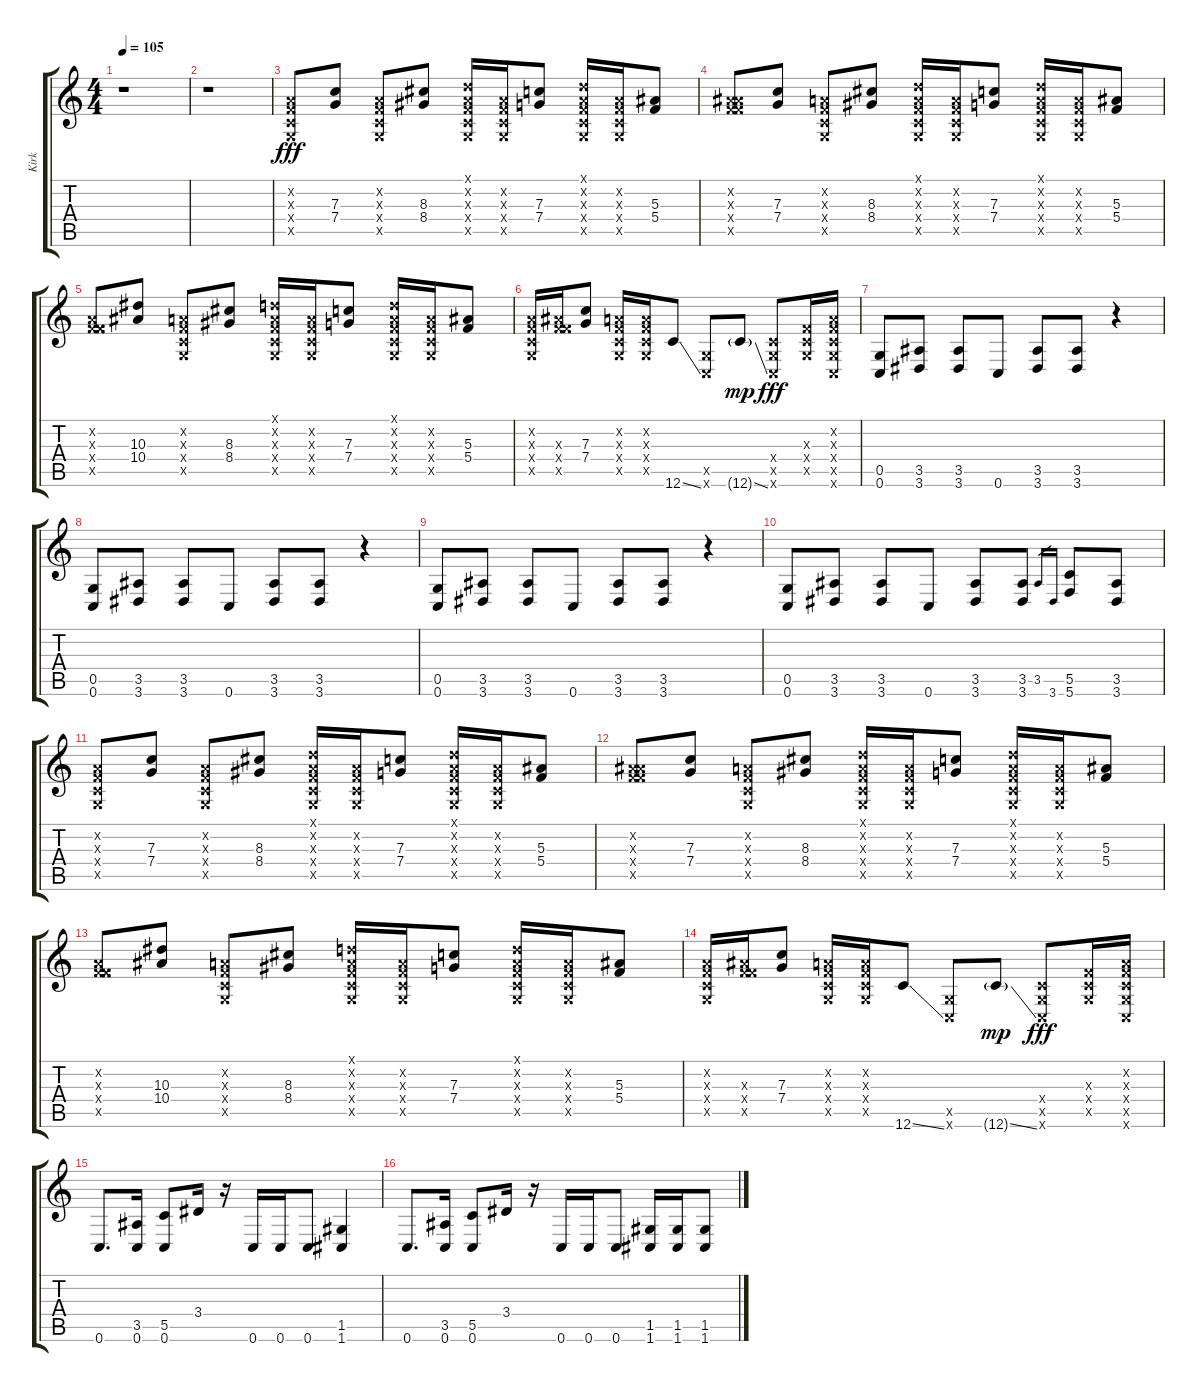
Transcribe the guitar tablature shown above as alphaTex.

\track ("Kirk" "Kirk") {instrument overdrivenguitar}
\staff {score tabs}
\tuning (D4 A3 F3 C3 G2 C2) {hide}
\ts (4 4)
\tempo 105
\clef g2
\ks c
r.1{dy fff} |
r.1 |
(0.2{x} 0.3{x} 0.4{x} 0.5{x}).8 (7.3 7.4).8 (0.2{x} 0.3{x} 0.4{x} 0.5{x}).8 (8.3 8.4).8 (0.1{x} 0.2{x} 0.3{x} 0.4{x} 0.5{x}).16 (0.2{x} 0.3{x} 0.4{x} 0.5{x}).16 (7.3 7.4).8 (0.1{x} 0.2{x} 0.3{x} 0.4{x} 0.5{x}).16 (0.2{x} 0.3{x} 0.4{x} 0.5{x}).16 (5.3 5.4).8 |
(0.2{x} 0.3{x} 10.4{x} 10.5{x}).8 (7.3 7.4).8 (0.2{x} 0.3{x} 0.4{x} 0.5{x}).8 (8.3 8.4).8 (0.1{x} 0.2{x} 0.3{x} 0.4{x} 0.5{x}).16 (0.2{x} 0.3{x} 0.4{x} 0.5{x}).16 (7.3 7.4).8 (0.1{x} 0.2{x} 0.3{x} 0.4{x} 0.5{x}).16 (0.2{x} 0.3{x} 0.4{x} 0.5{x}).16 (5.3 5.4).8 |
(0.2{x} 0.3{x} 5.4{x} 10.5{x}).8 (10.3 10.4).8 (0.2{x} 0.3{x} 0.4{x} 0.5{x}).8 (8.3 8.4).8 (0.1{x} 0.2{x} 0.3{x} 0.4{x} 0.5{x}).16 (0.2{x} 0.3{x} 0.4{x} 0.5{x}).16 (7.3 7.4).8 (0.1{x} 0.2{x} 0.3{x} 0.4{x} 0.5{x}).16 (0.2{x} 0.3{x} 0.4{x} 0.5{x}).16 (5.3 5.4).8 |
(0.2{x} 0.3{x} 0.4{x} 0.5{x}).16 (0.3{x} 10.4{x} 10.5{x}).16 (7.3 7.4).8 (0.2{x} 0.3{x} 0.4{x} 0.5{x}).16 (0.2{x} 0.3{x} 0.4{x} 0.5{x}).16 12.6{ss}.8 (0.5{x} 0.6{x}).8 12.6{ss g}.8{dy mp} (0.4{x} 0.5{x} 0.6{x}).8{dy fff} (0.3{x} 0.4{x} 0.5{x}).16 (0.2{x} 0.3{x} 0.4{x} 0.5{x} 0.6{x}).16 |
(0.5 0.6).8 (3.5 3.6).8 (3.5 3.6).8 0.6.8 (3.5 3.6).8 (3.5 3.6).8 r.4 |
(0.5 0.6).8 (3.5 3.6).8 (3.5 3.6).8 0.6.8 (3.5 3.6).8 (3.5 3.6).8 r.4 |
(0.5 0.6).8 (3.5 3.6).8 (3.5 3.6).8 0.6.8 (3.5 3.6).8 (3.5 3.6).8 r.4 |
(0.5 0.6).8 (3.5 3.6).8 (3.5 3.6).8 0.6.8 (3.5 3.6).8 (3.5 3.6).8 3.5.16{gr} 3.6.16{gr} (5.5 5.6).8 (3.5 3.6).8 |
(0.2{x} 0.3{x} 0.4{x} 0.5{x}).8 (7.3 7.4).8 (0.2{x} 0.3{x} 0.4{x} 0.5{x}).8 (8.3 8.4).8 (0.1{x} 0.2{x} 0.3{x} 0.4{x} 0.5{x}).16 (0.2{x} 0.3{x} 0.4{x} 0.5{x}).16 (7.3 7.4).8 (0.1{x} 0.2{x} 0.3{x} 0.4{x} 0.5{x}).16 (0.2{x} 0.3{x} 0.4{x} 0.5{x}).16 (5.3 5.4).8 |
(0.2{x} 0.3{x} 10.4{x} 10.5{x}).8 (7.3 7.4).8 (0.2{x} 0.3{x} 0.4{x} 0.5{x}).8 (8.3 8.4).8 (0.1{x} 0.2{x} 0.3{x} 0.4{x} 0.5{x}).16 (0.2{x} 0.3{x} 0.4{x} 0.5{x}).16 (7.3 7.4).8 (0.1{x} 0.2{x} 0.3{x} 0.4{x} 0.5{x}).16 (0.2{x} 0.3{x} 0.4{x} 0.5{x}).16 (5.3 5.4).8 |
(0.2{x} 0.3{x} 5.4{x} 10.5{x}).8 (10.3 10.4).8 (0.2{x} 0.3{x} 0.4{x} 0.5{x}).8 (8.3 8.4).8 (0.1{x} 0.2{x} 0.3{x} 0.4{x} 0.5{x}).16 (0.2{x} 0.3{x} 0.4{x} 0.5{x}).16 (7.3 7.4).8 (0.1{x} 0.2{x} 0.3{x} 0.4{x} 0.5{x}).16 (0.2{x} 0.3{x} 0.4{x} 0.5{x}).16 (5.3 5.4).8 |
(0.2{x} 0.3{x} 0.4{x} 0.5{x}).16 (0.3{x} 10.4{x} 10.5{x}).16 (7.3 7.4).8 (0.2{x} 0.3{x} 0.4{x} 0.5{x}).16 (0.2{x} 0.3{x} 0.4{x} 0.5{x}).16 12.6{ss}.8 (0.5{x} 0.6{x}).8 12.6{ss g}.8{dy mp} (0.4{x} 0.5{x} 0.6{x}).8{dy fff} (0.3{x} 0.4{x} 0.5{x}).16 (0.2{x} 0.3{x} 0.4{x} 0.5{x} 0.6{x}).16 |
0.6.8{d} (3.5 0.6).16 (5.5 0.6).8 3.4.16 r.16 0.6.16 0.6.16 0.6.8 (1.5 1.6).4 |
0.6.8{d} (3.5 0.6).16 (5.5 0.6).8 3.4.16 r.16 0.6.16 0.6.16 0.6.8 (1.5 1.6).16 (1.5 1.6).16 (1.5 1.6).8
